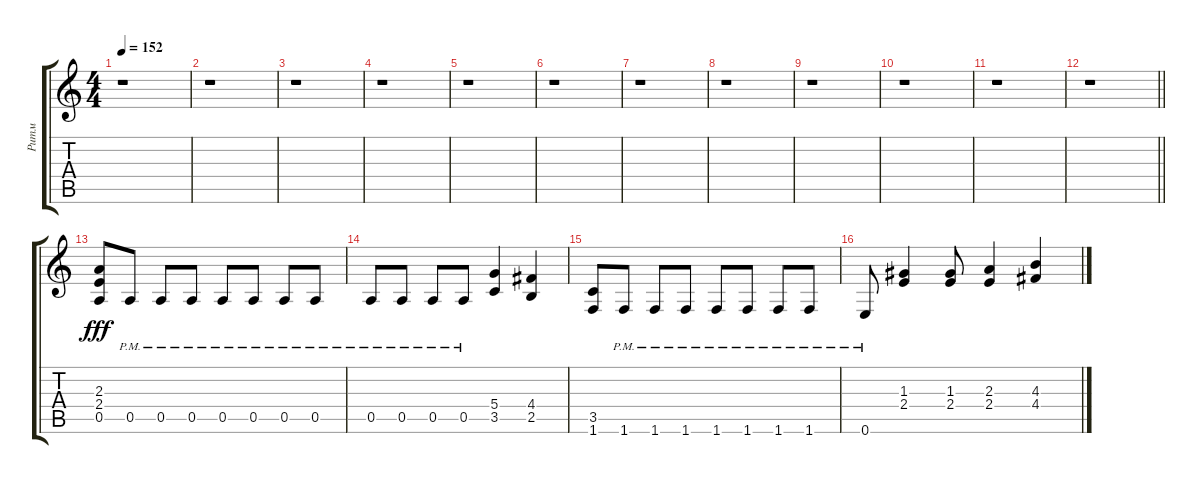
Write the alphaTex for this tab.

\track ("Ритм" "Ритм") {instrument distortionguitar}
\staff {score tabs}
\tuning (E4 B3 G3 D3 A2 E2) {hide}
\ts (4 4)
\tempo 152
\clef g2
\ks c
r.1{dy fff} |
r.1 |
r.1 |
r.1 |
r.1 |
r.1 |
r.1 |
r.1 |
r.1 |
r.1 |
r.1 |
\barLineRight lightlight
r.1 |
(2.3 2.4 0.5).8 0.5{pm}.8 0.5{pm}.8 0.5{pm}.8 0.5{pm}.8 0.5{pm}.8 0.5{pm}.8 0.5{pm}.8 |
0.5{pm}.8 0.5{pm}.8 0.5{pm}.8 0.5{pm}.8 (5.4 3.5).4 (4.4 2.5).4 |
(3.5 1.6).8 1.6{pm}.8 1.6{pm}.8 1.6{pm}.8 1.6{pm}.8 1.6{pm}.8 1.6{pm}.8 1.6{pm}.8 |
0.6{pm}.8 (1.3 2.4).4 (1.3 2.4).8 (2.3 2.4).4 (4.3 4.4).4
